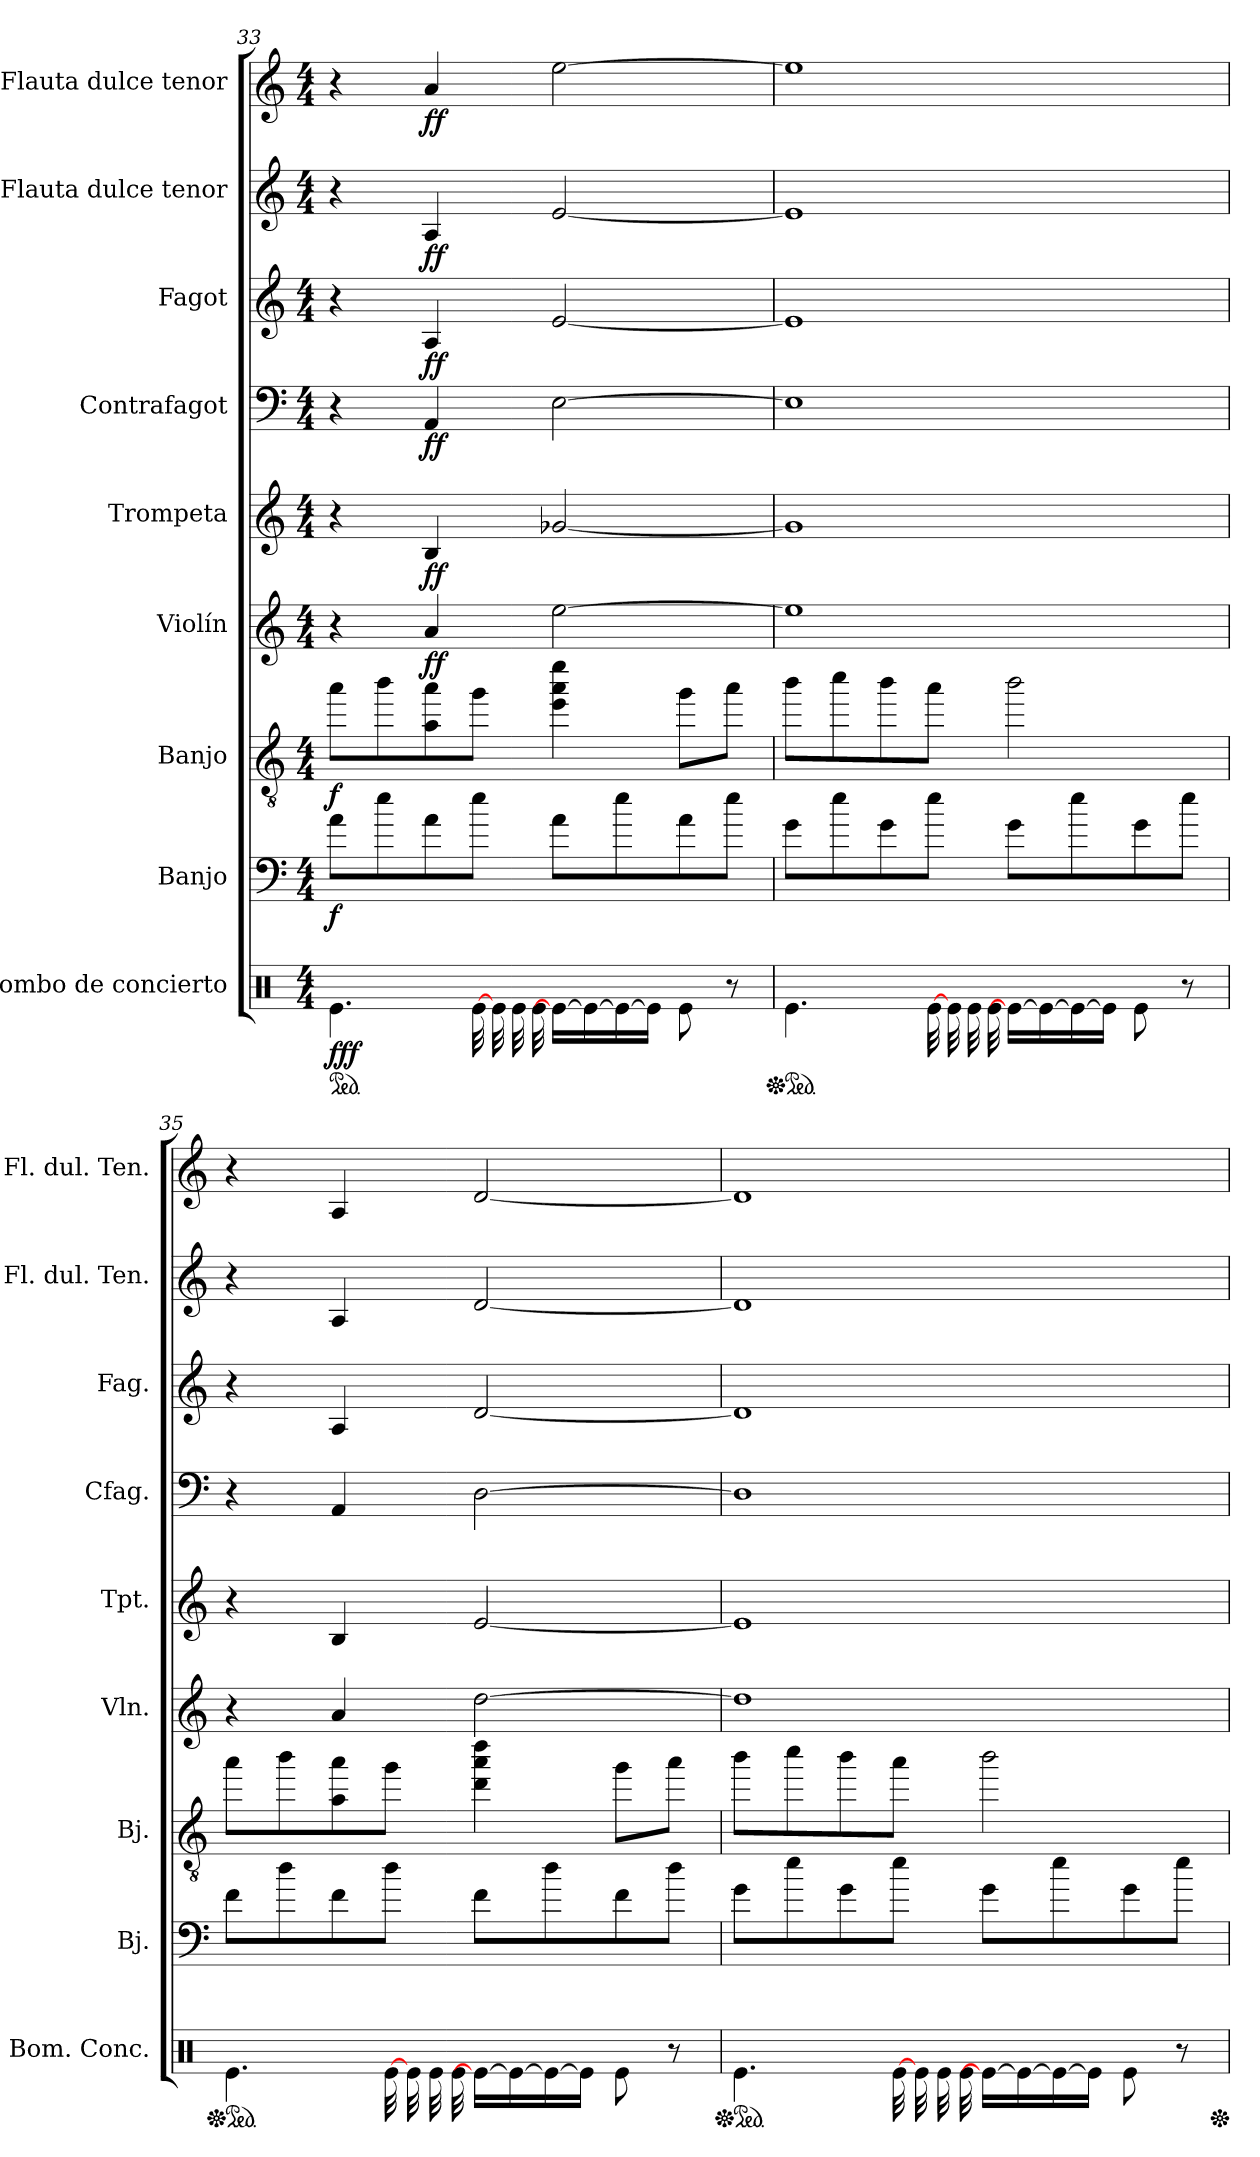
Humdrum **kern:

**kern	**dynam	**kern	**dynam	**kern	**dynam	**kern	**dynam	**kern	**dynam	**kern	**dynam	**kern	**dynam	**kern	**dynam	**kern	**dynam
*part9	*part9	*part8	*part8	*part7	*part7	*part6	*part6	*part5	*part5	*part4	*part4	*part3	*part3	*part2	*part2	*part1	*part1
*staff9	*staff9	*staff8	*staff8	*staff7	*staff7	*staff6	*staff6	*staff5	*staff5	*staff4	*staff4	*staff3	*staff3	*staff2	*staff2	*staff1	*staff1
*I"Bombo de concierto	*	*I"Banjo	*	*I"Banjo	*	*I"Violín	*	*I"Trompeta	*	*I"Contrafagot	*	*I"Fagot	*	*I"Flauta dulce tenor	*	*I"Flauta dulce tenor	*
*I'Bom. Conc.	*	*I'Bj.	*	*I'Bj.	*	*I'Vln.	*	*I'Tpt.	*	*I'Cfag.	*	*I'Fag.	*	*I'Fl. dul. Ten.	*	*I'Fl. dul. Ten.	*
!!LO:PB:g=z
*clefX	*	*clefF4	*	*clefGv2	*	*clefG2	*	*clefG2	*	*clefF4	*	*clefG2	*	*clefG2	*	*clefG2	*
*	*	*ITrd7c12	*	*ITrd7c12	*	*	*	*ITrd1c2	*	*ITrd7c12	*	*	*	*	*	*	*
*k[]	*	*k[]	*	*k[]	*	*k[]	*	*k[b-e-]	*	*k[]	*	*k[]	*	*k[]	*	*k[]	*
*M4/4	*	*M4/4	*	*M4/4	*	*M4/4	*	*M4/4	*	*M4/4	*	*M4/4	*	*M4/4	*	*M4/4	*
*ped	*	*	*	*	*	*	*	*	*	*	*	*	*	*	*	*	*
=33	=33	=33	=33	=33	=33	=33	=33	=33	=33	=33	=33	=33	=33	=33	=33	=33	=33
!	!LO:DY:b	!	!LO:DY:b	!	!LO:DY:b	!	!	!	!	!	!	!	!	!	!	!	!
4.Re\	fff	8A\L	f	8a\L	f	4r	.	4r	.	4r	.	4r	.	4r	.	4r	.
.	.	8e\	.	8b\	.	.	.	.	.	.	.	.	.	.	.	.	.
!	!	!	!	!	!	!	!LO:DY:b	!	!LO:DY:b	!	!LO:DY:b	!	!LO:DY:b	!	!LO:DY:b	!	!LO:DY:b
.	.	8A\	.	8A\ 8a\	.	4a/	ff	4A/	ff	4AAA/	ff	4A/	ff	4A/	ff	4a/	ff
*tremolo	*	*	*	*	*	*	*	*	*	*	*	*	*	*	*	*	*
[32Re\	.	8e\J	.	8g\J	.	.	.	.	.	.	.	.	.	.	.	.	.
32Re\	.	.	.	.	.	.	.	.	.	.	.	.	.	.	.	.	.
32Re\	.	.	.	.	.	.	.	.	.	.	.	.	.	.	.	.	.
32Re\	.	.	.	.	.	.	.	.	.	.	.	.	.	.	.	.	.
*Xtremolo	*	*	*	*	*	*	*	*	*	*	*	*	*	*	*	*	*
16Re\LL_	.	8A\L	.	4e\ 4a\ 4ee\	.	[2ee\	.	[2f-X/	.	[2EE\	.	[2e/	.	[2e/	.	[2ee\	.
16Re\_	.	.	.	.	.	.	.	.	.	.	.	.	.	.	.	.	.
16Re\_	.	8e\	.	.	.	.	.	.	.	.	.	.	.	.	.	.	.
16Re\JJ]	.	.	.	.	.	.	.	.	.	.	.	.	.	.	.	.	.
8Re\	.	8A\	.	8g\L	.	.	.	.	.	.	.	.	.	.	.	.	.
8r	.	8e\J	.	8a\J	.	.	.	.	.	.	.	.	.	.	.	.	.
=34	=34	=34	=34	=34	=34	=34	=34	=34	=34	=34	=34	=34	=34	=34	=34	=34	=34
*Xped	*	*	*	*	*	*	*	*	*	*	*	*	*	*	*	*	*
*ped	*	*	*	*	*	*	*	*	*	*	*	*	*	*	*	*	*
4.Re\	.	8G\L	.	8b\L	.	1ee]	.	1f-]	.	1EE]	.	1e]	.	1e]	.	1ee]	.
.	.	8e\	.	8cc\	.	.	.	.	.	.	.	.	.	.	.	.	.
.	.	8G\	.	8b\	.	.	.	.	.	.	.	.	.	.	.	.	.
*tremolo	*	*	*	*	*	*	*	*	*	*	*	*	*	*	*	*	*
[32Re\	.	8e\J	.	8a\J	.	.	.	.	.	.	.	.	.	.	.	.	.
32Re\	.	.	.	.	.	.	.	.	.	.	.	.	.	.	.	.	.
32Re\	.	.	.	.	.	.	.	.	.	.	.	.	.	.	.	.	.
32Re\	.	.	.	.	.	.	.	.	.	.	.	.	.	.	.	.	.
*Xtremolo	*	*	*	*	*	*	*	*	*	*	*	*	*	*	*	*	*
16Re\LL_	.	8G\L	.	2b\	.	.	.	.	.	.	.	.	.	.	.	.	.
16Re\_	.	.	.	.	.	.	.	.	.	.	.	.	.	.	.	.	.
16Re\_	.	8e\	.	.	.	.	.	.	.	.	.	.	.	.	.	.	.
16Re\JJ]	.	.	.	.	.	.	.	.	.	.	.	.	.	.	.	.	.
8Re\	.	8G\	.	.	.	.	.	.	.	.	.	.	.	.	.	.	.
8r	.	8e\J	.	.	.	.	.	.	.	.	.	.	.	.	.	.	.
=35	=35	=35	=35	=35	=35	=35	=35	=35	=35	=35	=35	=35	=35	=35	=35	=35	=35
*Xped	*	*	*	*	*	*	*	*	*	*	*	*	*	*	*	*	*
*ped	*	*	*	*	*	*	*	*	*	*	*	*	*	*	*	*	*
4.Re\	.	8F\L	.	8a\L	.	4r	.	4r	.	4r	.	4r	.	4r	.	4r	.
.	.	8d\	.	8b\	.	.	.	.	.	.	.	.	.	.	.	.	.
.	.	8F\	.	8A\ 8a\	.	4a/	.	4A/	.	4AAA/	.	4A/	.	4A/	.	4A/	.
*tremolo	*	*	*	*	*	*	*	*	*	*	*	*	*	*	*	*	*
[32Re\	.	8d\J	.	8g\J	.	.	.	.	.	.	.	.	.	.	.	.	.
32Re\	.	.	.	.	.	.	.	.	.	.	.	.	.	.	.	.	.
32Re\	.	.	.	.	.	.	.	.	.	.	.	.	.	.	.	.	.
32Re\	.	.	.	.	.	.	.	.	.	.	.	.	.	.	.	.	.
*Xtremolo	*	*	*	*	*	*	*	*	*	*	*	*	*	*	*	*	*
16Re\LL_	.	8F\L	.	4d\ 4a\ 4dd\	.	[2dd\	.	[2d/	.	[2DD\	.	[2d/	.	[2d/	.	[2d/	.
16Re\_	.	.	.	.	.	.	.	.	.	.	.	.	.	.	.	.	.
16Re\_	.	8d\	.	.	.	.	.	.	.	.	.	.	.	.	.	.	.
16Re\JJ]	.	.	.	.	.	.	.	.	.	.	.	.	.	.	.	.	.
8Re\	.	8F\	.	8g\L	.	.	.	.	.	.	.	.	.	.	.	.	.
8r	.	8d\J	.	8a\J	.	.	.	.	.	.	.	.	.	.	.	.	.
!!LO:PB:g=z
=36	=36	=36	=36	=36	=36	=36	=36	=36	=36	=36	=36	=36	=36	=36	=36	=36	=36
*Xped	*	*	*	*	*	*	*	*	*	*	*	*	*	*	*	*	*
*ped	*	*	*	*	*	*	*	*	*	*	*	*	*	*	*	*	*
4.Re\	.	8G\L	.	8b\L	.	1dd]	.	1d]	.	1DD]	.	1d]	.	1d]	.	1d]	.
.	.	8e\	.	8cc\	.	.	.	.	.	.	.	.	.	.	.	.	.
.	.	8G\	.	8b\	.	.	.	.	.	.	.	.	.	.	.	.	.
*tremolo	*	*	*	*	*	*	*	*	*	*	*	*	*	*	*	*	*
[32Re\	.	8e\J	.	8a\J	.	.	.	.	.	.	.	.	.	.	.	.	.
32Re\	.	.	.	.	.	.	.	.	.	.	.	.	.	.	.	.	.
32Re\	.	.	.	.	.	.	.	.	.	.	.	.	.	.	.	.	.
32Re\	.	.	.	.	.	.	.	.	.	.	.	.	.	.	.	.	.
*Xtremolo	*	*	*	*	*	*	*	*	*	*	*	*	*	*	*	*	*
16Re\LL_	.	8G\L	.	2b\	.	.	.	.	.	.	.	.	.	.	.	.	.
16Re\_	.	.	.	.	.	.	.	.	.	.	.	.	.	.	.	.	.
16Re\_	.	8e\	.	.	.	.	.	.	.	.	.	.	.	.	.	.	.
16Re\JJ]	.	.	.	.	.	.	.	.	.	.	.	.	.	.	.	.	.
8Re\	.	8G\	.	.	.	.	.	.	.	.	.	.	.	.	.	.	.
8r	.	8e\J	.	.	.	.	.	.	.	.	.	.	.	.	.	.	.
*Xped	*	*	*	*	*	*	*	*	*	*	*	*	*	*	*	*	*
=	=	=	=	=	=	=	=	=	=	=	=	=	=	=	=	=	=
*-	*-	*-	*-	*-	*-	*-	*-	*-	*-	*-	*-	*-	*-	*-	*-	*-	*-
